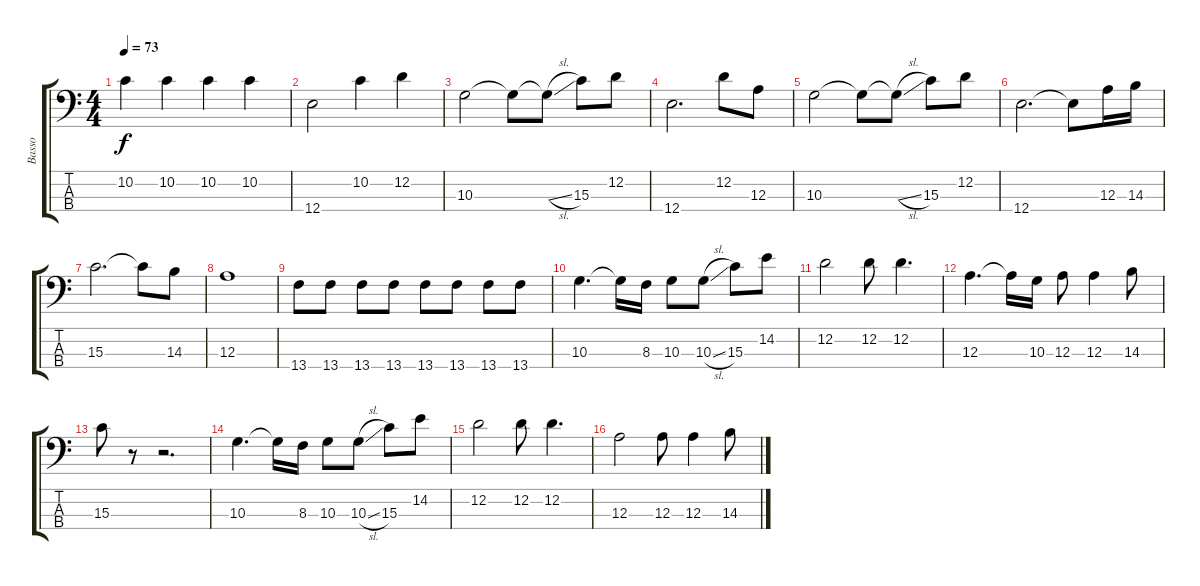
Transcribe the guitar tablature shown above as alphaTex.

\track ("Basso" "Basso") {instrument electricbassfinger}
\staff {score tabs}
\tuning (G2 D2 A1 E1) {hide}
\ts (4 4)
\tempo 73
\clef f4
\ks c
10.2.4{dy f} 10.2.4 10.2.4 10.2.4 |
12.4.2 10.2.4 12.2.4 |
10.3.2 10.3{t}.8 10.3{sl t}.8 15.3.8 12.2.8 |
12.4.2{d} 12.2.8 12.3.8 |
10.3.2 10.3{t}.8 10.3{sl t}.8 15.3.8 12.2.8 |
12.4.2{d} 12.4{t}.8 12.3.16 14.3.16 |
15.3.2{d} 15.3{t}.8 14.3.8 |
12.3.1 |
13.4.8 13.4.8 13.4.8 13.4.8 13.4.8 13.4.8 13.4.8 13.4.8 |
10.3.4{d} 10.3{t}.16 8.3.16 10.3.8 10.3{sl}.8 15.3.8 14.2.8 |
12.2.2 12.2.8 12.2.4{d} |
12.3.4{d} 12.3{t}.16 10.3.16 12.3.8 12.3.4 14.3.8 |
15.3.8 r.8 r.2{d} |
10.3.4{d} 10.3{t}.16 8.3.16 10.3.8 10.3{sl}.8 15.3.8 14.2.8 |
12.2.2 12.2.8 12.2.4{d} |
12.3.2 12.3.8 12.3.4 14.3.8
